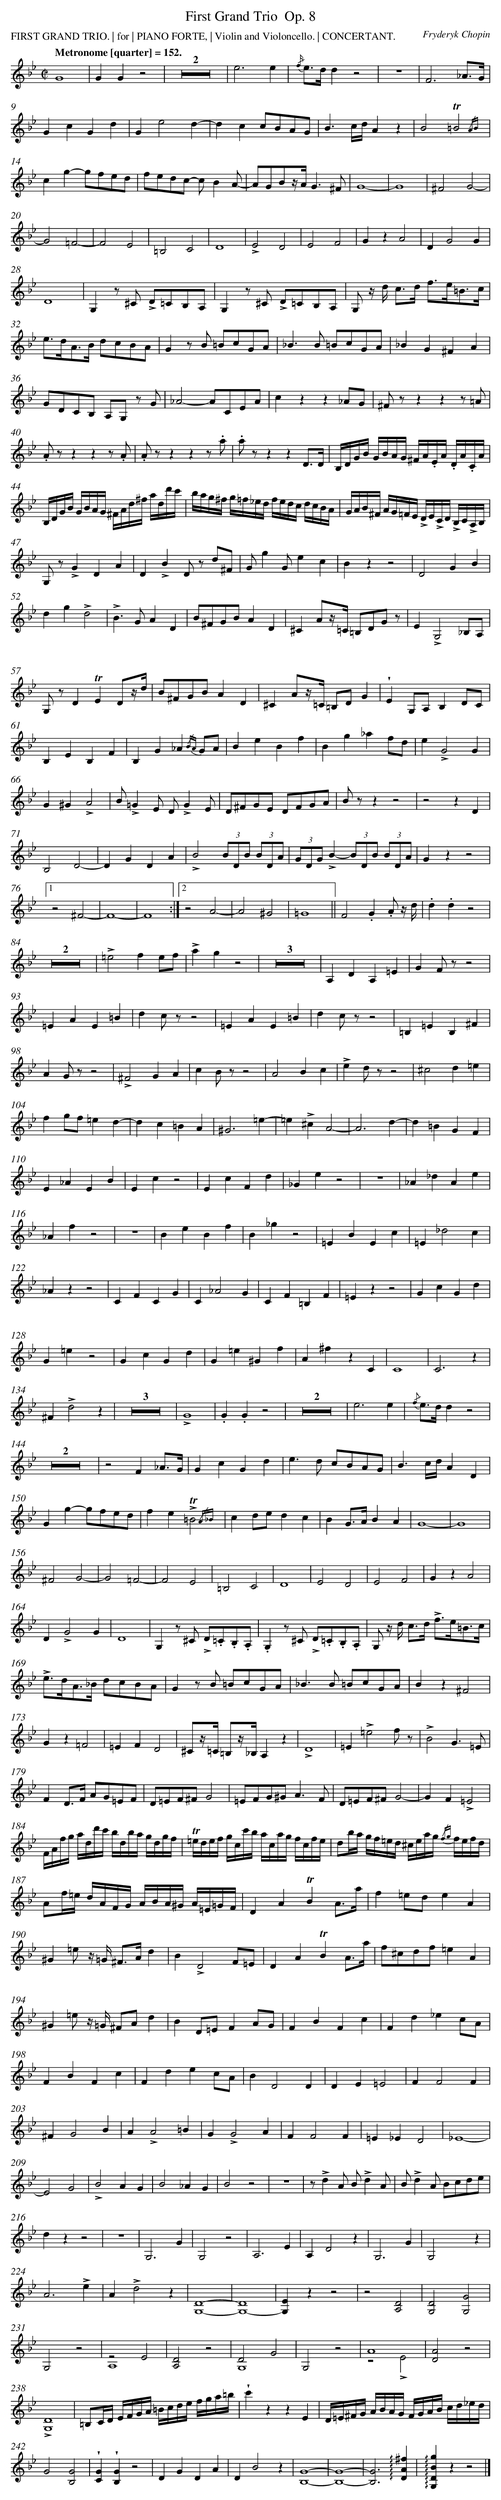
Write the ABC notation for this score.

X:1
T: First Grand Trio	 Op. 8
C: Fryderyk Chopin
L: 1/8
M: C|
P: FIRST GRAND TRIO. | for | PIANO FORTE, | Violin and Violoncello. | CONCERTANT.
Q: "Metronome [quarter] = 152."
K: Bb clef=treble
G8 |
G2G2z4 |
Z2 |
e6e2 |
{/f/} e>dd2z4 |
z8 |
F6_A3/G/ |
G2c2G2d2 |
G2e4d2- |
d2c2cBAG |
B3c/d/A2z2 |
B4!trill!=B4{/AB} |
c2g2-gfed |
fedc- cB2A- |
AGBz/A/G3^F |
G8- |
G8 |
^F4G4- |
G4=F4- |
F4E4 |
=B,4C4 |
D8 |
!accent!E4D4 |
E4F4 |
G2z2A4 |
D2G4G2 |
D8 |
G,2z ^C !accent!D=CB,A, |
G,2z ^C !accent!D=CB,A, |
G, z/ d< cd< fe<=Bc/ |
e>dA>B dcBA |
G2z B =BcGA |
_B2>B2 =BcGA |
_B2G2^F2A2 |
GDCB, A,G, z G |
_A4-ACEA |
c2z2z2_AG |
^F zz2z2z =A |
.A zz2z2z .A |
.A zz2z2z .a |
.a zz2z2D3/D/ |
B,/D/G/B/ G/B/A/G/ ^F/A/.E/A/ .D/A/.C/A/ |
B,/D/G/B/ G/B/A/G/ ^F/A/d/^f/ a/d/d'/c'/ |
b/a/g/^f/ g/=f/_e/d/ f/e/d/c/ d/c/B/A/ |
G/A/B/^F/ A/G/=F/E/ !accent!D/E/!accent!C/D/ !accent!B,/C/!accent!A,/B,/ |
G, z!accent!G2D2A2 |
D2!accent!B2D z d^F |
Gg2Ge2c2 |
B2z2z4 |
D4G2B2 |
d2g2!accent!d4 |
!accent!B2>G2A2D2 |
B^FGBA2D2 |
^C2Az/=C/ =B,DG z |
E2!accent!G,4_B,A, |
G, zD2!trill!E2Dz/d/ |
B^FGBA2D2 |
^C2Az/=C/ =B,DG2 |
!wedge!E2G,A,B,2DC |
B,2E2B,2F2 |
B,2G2_A2{/BA} GA |
B2e2B2f2 |
B2g2_a2fd |
e2!accent!G4G2 |
G2^G2!accent!A4 |
B!accent!=G2E D!accent!G2E |
D^FGE DFGA |
B zz2z4 |
z4z2D2 |
B,4D4- |
D2G2D2A2 |
!accent!B4(3BDB (3BDA |
(3GDG!accent!B2-(3BDB (3BDA |
G2z2z4 |[1
z4^F4- |
F8- |
F8 :|][2
z4A4- |
A4^G4 |
=G8 ||
F4.G2.A z/ d/ [I:setbarnb 83]|
.d2.d2z4 |
Z2 |
!accent!=e4f2ef |
!accent!a2g2z4 |
Z3 |
A,2D2A,2=E2 |
G2F zz4 |
=E2A2E2=B2 |
d2c zz4 |
=E2A2E2=B2 |
d2c zz4 |
=B,2=E2B,2^F2 |
A2G zz4 |
!accent!^F4G2A2 |
c2B zz4 |
A4B2c2 |
!accent!e2d zz4 |
^c4d2=e2 |
f2gf=e2d2- |
d2c2=B2A2 |
^G6=e2- |
=e2!accent!^c2A4- |
A6d2- |
d2=B2G2F2 |
E2_A2E2B2 |
E2c2z4 |
E2c2F2d2 |
_G2e2z4 |
z8 |
_A2_d2A2e2 |
_A2f2z4 |
z8 |
B2e2B2f2 |
B2_g2z4 |
=E2B2E2c2 |
=E2_d4c2 |
_A2z2z4 |
C2F2C2G2 |
C2_A4G2 |
C2F2=B,2F2 |
=E2z2z4 |
G2c2G2d2 |
G2=e2z4 |
G2c2G2d2 |
G2=e2^G2f2 |
A2^f2z2C2 |
C8 |
C6z2 |
^F2!accent!d4z2 |
Z3 |
!accent!G8 |
.G2.G2z4 |
Z2 |
e6e2 |
{/f} e>dd2z4 |
Z2 |
z4F2_A3/G/ |
G2c2G2d2 |
e2>d2 cBAG |
B3c/d/A2D2 |
G2g2-gfed |
f2e2!accent!!trill!=B4{/A_B} |
c2ded2c2 |
B2G>AB2A2 |
G8- |
G8 |
^F4G4- |
G4=F4- |
F4E4 |
=B,4C4 |
D8 |
E4D4 |
E4F4 |
G2z2A4 |
D2!accent!G4G2 |
D8 |
G,2z ^C !accent!D.=C.B,.A, |
.G,2z ^C !accent!D.=C.B,.A, |
G, z/ d< cd< !accent!fe<=Bc/ |
!accent!e>dA>_B dcBA |
G2z B =BcGA |
_B2>B2 =BcGA |
B2z2^F4 |
G2z2=F4 |
=E2F2D4 |
^Cz/=C/ =B,z/_B,/A,2z2 |
!accent!D8 |
=E2!accent!=e4f z |
!accent!B4G3=E |
F2D>F AG=EF |
D=EF^FG4 |
=EFG^G2<A2F |
D=EF^FG4- |
G2F2!accent!=E4 |
F/A/f/g/ a/d/d'/c'/ b/d/b/a/ g/d/g/f/ |
!trill!=e/d/e/f/ g/c/c'/b/ a/c/a/g/ f/c/f/e/ |
db/a/ g/f/=e/d/ ^c/e/a/g/ {/fg} f/e/f/d/ |
Af/=e/ d/A/F/G/ A/B/A/^G/ A/=E/=G/F/ |
D2A2!trill!B2A3/a/ |
f2=ede2A2 |
^G2=e z/ =G< ^FA/d2 |
B2!accent!D4F=E |
D2A2!trill!B2A3/a/ |
f^cdf=e2A2 |
^G2=e z/ =G/ ^FAd2 |
B2D=EF2AG |
F2B2F2c2 |
F2d2_e2cA |
F2B2F2c2 |
F2d2e2cA |
B2D4D2 |
D2E2=E4 |
F2F4F2 |
^F2G4B2 |
A2!accent!A4=B2 |
G2!accent!G4A2 |
F2F4F2 |
=E2_E2D4 |
_E8- |
E4G4 |
!accent!B4A2G2 |
B4_A2G2 |
B4z4 |
z8 |
z!accent!d2A B!accent!d2A |
B!accent!d2A Bcde |
d2z2z4 |
z8 |
G,6G2 |
G,4z4 |
A,6E2 |
A,2D4z2 |
G,6G2 |
G,4x2z2 |
A6!accent!e2 |
A2!accent!d4z2 |
[D8G,8]- |
[D8G,8-] |
[E2G,2]z2z4 |
z4[D4A,4] |
[D4G,4][G4G,4] |
G,4z4 |
z4E4 & A,8 |
[D4A,4]z4 |
D4G4 & G,8 |
G,4z4 |
A8 & z4!accent!E4 |
[A4D4]z4 |
!accent![D8G,8] |
=B,C/D/ E/F/G/A/ =B/c/d/e/ f/g/a/=b/ |
!wedge!c'2z2z2E2 |
D/=E/^F/G/ A/B/A/G/ F/G/A/B/ c/d/_e/d/ |
G4[G4B,4] |
!wedge![G2C2]!wedge![G2B,2]z4 |
D2G2D2A2 |
D2B4z2 |
[G8B,8]- |
[G8B,8]- |
[G6B,6]!arpeggio![^f2A2D2] |
!arpeggio![g2B2D2G,2]z2z4 |]
